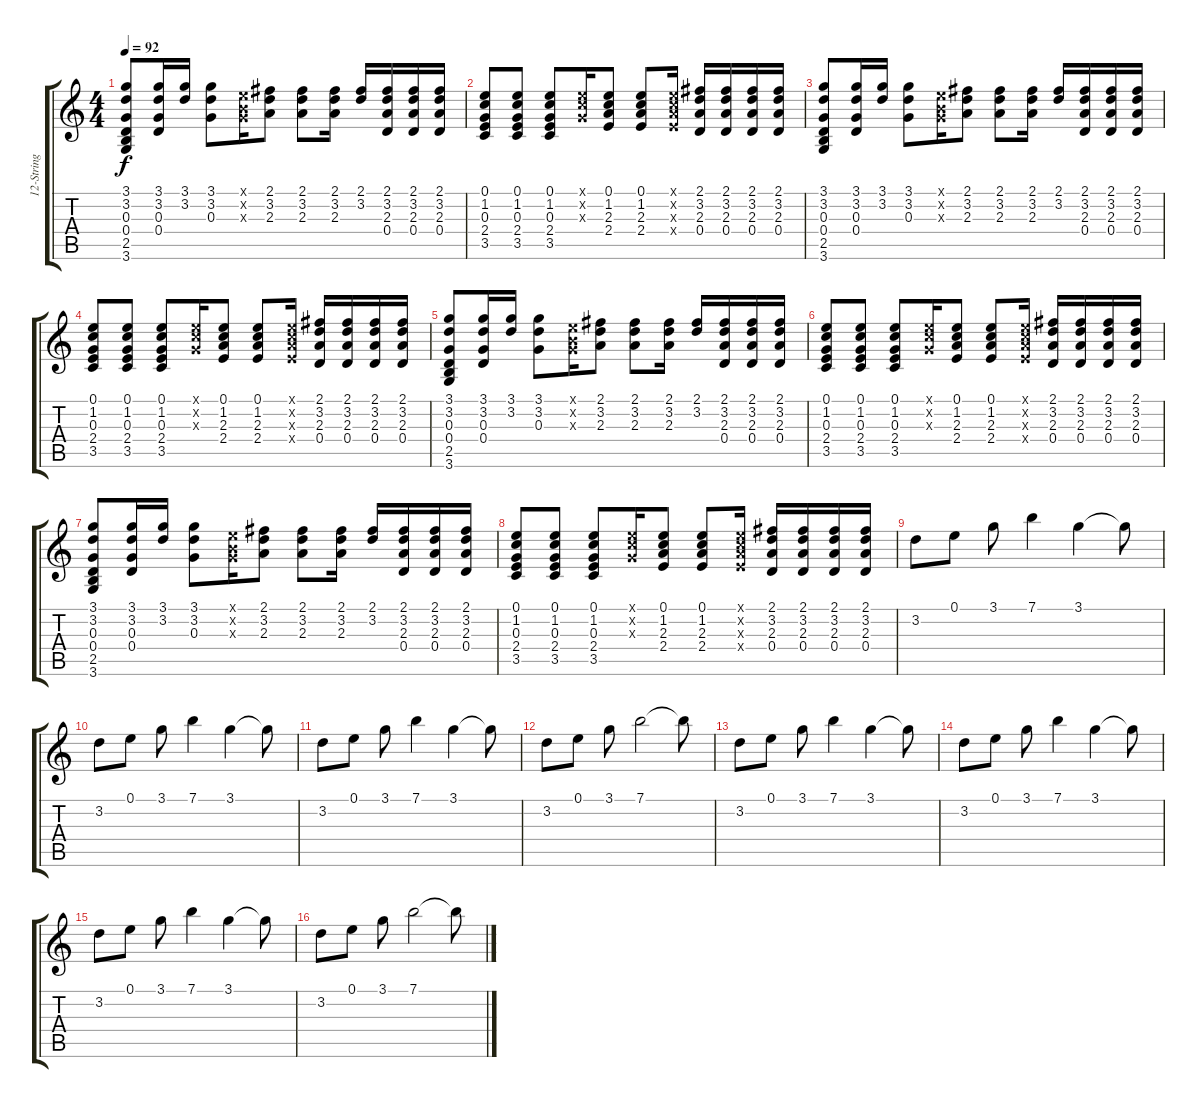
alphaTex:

\track ("12-String Guitar" "12-String ") {instrument acousticguitarsteel}
\staff {score tabs}
\tuning (E4 B3 G3 D3 A2 E2) {hide}
\ts (4 4)
\tempo 92
\clef g2
\ks c
(3.1 3.2 0.3 0.4 2.5 3.6).8{dy f} (3.1 3.2 0.3 0.4).16 (3.1 3.2).16 (3.1 3.2 0.3).8 (0.1{x} 0.2{x} 0.3{x}).16 (2.1 3.2 2.3).8 (2.1 3.2 2.3).8 (2.1 3.2 2.3).16 (2.1 3.2).16 (2.1 3.2 2.3 0.4).16 (2.1 3.2 2.3 0.4).16 (2.1 3.2 2.3 0.4).16 |
(0.1 1.2 0.3 2.4 3.5).8 (0.1 1.2 0.3 2.4 3.5).8 (0.1 1.2 0.3 2.4 3.5).8 (0.1{x} 1.2{x} 0.3{x}).16 (0.1 1.2 2.3 2.4).8 (0.1 1.2 2.3 2.4).8 (0.1{x} 1.2{x} 2.3{x} 2.4{x}).16 (2.1 3.2 2.3 0.4).16 (2.1 3.2 2.3 0.4).16 (2.1 3.2 2.3 0.4).16 (2.1 3.2 2.3 0.4).16 |
(3.1 3.2 0.3 0.4 2.5 3.6).8 (3.1 3.2 0.3 0.4).16 (3.1 3.2).16 (3.1 3.2 0.3).8 (0.1{x} 0.2{x} 0.3{x}).16 (2.1 3.2 2.3).8 (2.1 3.2 2.3).8 (2.1 3.2 2.3).16 (2.1 3.2).16 (2.1 3.2 2.3 0.4).16 (2.1 3.2 2.3 0.4).16 (2.1 3.2 2.3 0.4).16 |
(0.1 1.2 0.3 2.4 3.5).8 (0.1 1.2 0.3 2.4 3.5).8 (0.1 1.2 0.3 2.4 3.5).8 (0.1{x} 1.2{x} 0.3{x}).16 (0.1 1.2 2.3 2.4).8 (0.1 1.2 2.3 2.4).8 (0.1{x} 1.2{x} 2.3{x} 2.4{x}).16 (2.1 3.2 2.3 0.4).16 (2.1 3.2 2.3 0.4).16 (2.1 3.2 2.3 0.4).16 (2.1 3.2 2.3 0.4).16 |
(3.1 3.2 0.3 0.4 2.5 3.6).8 (3.1 3.2 0.3 0.4).16 (3.1 3.2).16 (3.1 3.2 0.3).8 (0.1{x} 0.2{x} 0.3{x}).16 (2.1 3.2 2.3).8 (2.1 3.2 2.3).8 (2.1 3.2 2.3).16 (2.1 3.2).16 (2.1 3.2 2.3 0.4).16 (2.1 3.2 2.3 0.4).16 (2.1 3.2 2.3 0.4).16 |
(0.1 1.2 0.3 2.4 3.5).8 (0.1 1.2 0.3 2.4 3.5).8 (0.1 1.2 0.3 2.4 3.5).8 (0.1{x} 1.2{x} 0.3{x}).16 (0.1 1.2 2.3 2.4).8 (0.1 1.2 2.3 2.4).8 (0.1{x} 1.2{x} 2.3{x} 2.4{x}).16 (2.1 3.2 2.3 0.4).16 (2.1 3.2 2.3 0.4).16 (2.1 3.2 2.3 0.4).16 (2.1 3.2 2.3 0.4).16 |
(3.1 3.2 0.3 0.4 2.5 3.6).8 (3.1 3.2 0.3 0.4).16 (3.1 3.2).16 (3.1 3.2 0.3).8 (0.1{x} 0.2{x} 0.3{x}).16 (2.1 3.2 2.3).8 (2.1 3.2 2.3).8 (2.1 3.2 2.3).16 (2.1 3.2).16 (2.1 3.2 2.3 0.4).16 (2.1 3.2 2.3 0.4).16 (2.1 3.2 2.3 0.4).16 |
(0.1 1.2 0.3 2.4 3.5).8 (0.1 1.2 0.3 2.4 3.5).8 (0.1 1.2 0.3 2.4 3.5).8 (0.1{x} 1.2{x} 0.3{x}).16 (0.1 1.2 2.3 2.4).8 (0.1 1.2 2.3 2.4).8 (0.1{x} 1.2{x} 2.3{x} 2.4{x}).16 (2.1 3.2 2.3 0.4).16 (2.1 3.2 2.3 0.4).16 (2.1 3.2 2.3 0.4).16 (2.1 3.2 2.3 0.4).16 |
3.2.8{instrument electricguitarjazz} 0.1.8 3.1.8 7.1.4 3.1.4 3.1{t}.8 |
3.2.8{instrument electricguitarjazz} 0.1.8 3.1.8 7.1.4 3.1.4 3.1{t}.8 |
3.2.8{instrument electricguitarjazz} 0.1.8 3.1.8 7.1.4 3.1.4 3.1{t}.8 |
3.2.8{instrument electricguitarjazz} 0.1.8 3.1.8 7.1.2 7.1{t}.8 |
3.2.8{instrument electricguitarjazz} 0.1.8 3.1.8 7.1.4 3.1.4 3.1{t}.8 |
3.2.8{instrument electricguitarjazz} 0.1.8 3.1.8 7.1.4 3.1.4 3.1{t}.8 |
3.2.8{instrument electricguitarjazz} 0.1.8 3.1.8 7.1.4 3.1.4 3.1{t}.8 |
3.2.8{instrument electricguitarjazz} 0.1.8 3.1.8 7.1.2 7.1{t}.8
